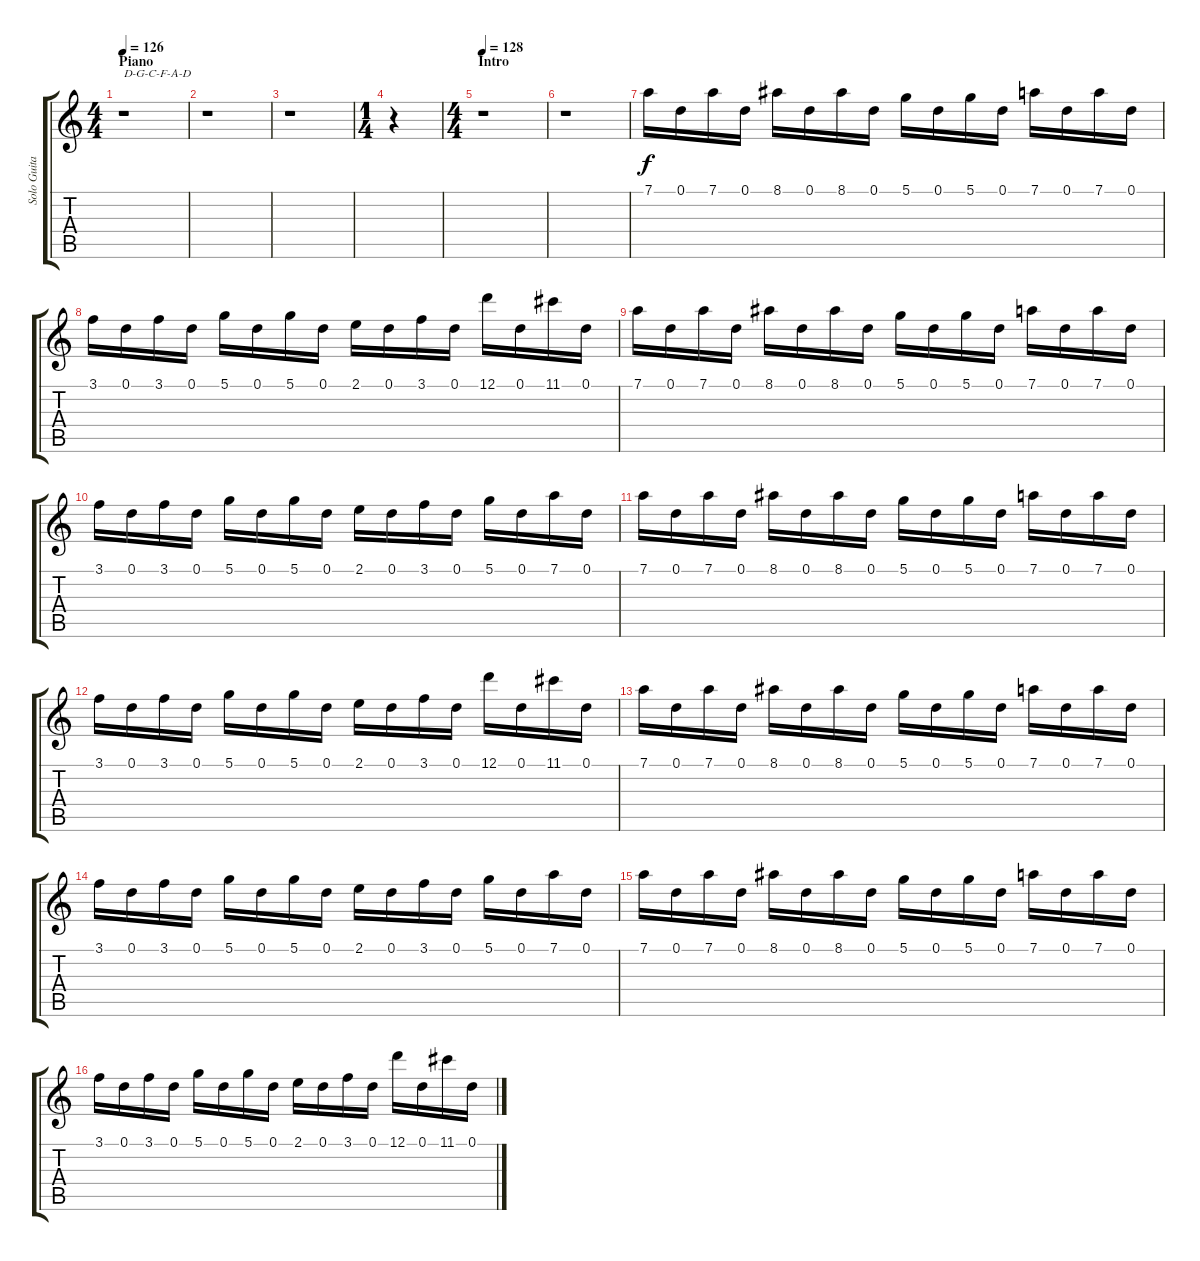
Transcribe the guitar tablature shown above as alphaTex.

\track ("Solo Guitar" "Solo Guita") {instrument distortionguitar}
\staff {score tabs}
\tuning (D4 A3 F3 C3 G2 D2) {hide}
\ts (4 4)
\section ("" "Piano")
\tempo 126
\tempo 90
\tempo 126
\clef g2
\ks c
r.1{txt "D-G-C-F-A-D" dy f instrument distortionguitar} |
r.1 |
r.1 |
\ts (1 4)
r.4 |
\ts (4 4)
\section ("" "Intro")
\tempo 128
r.1 |
r.1 |
7.1.16 0.1.16 7.1.16 0.1.16 8.1.16 0.1.16 8.1.16 0.1.16 5.1.16 0.1.16 5.1.16 0.1.16 7.1.16 0.1.16 7.1.16 0.1.16 |
3.1.16 0.1.16 3.1.16 0.1.16 5.1.16 0.1.16 5.1.16 0.1.16 2.1.16 0.1.16 3.1.16 0.1.16 12.1.16 0.1.16 11.1.16 0.1.16 |
7.1.16 0.1.16 7.1.16 0.1.16 8.1.16 0.1.16 8.1.16 0.1.16 5.1.16 0.1.16 5.1.16 0.1.16 7.1.16 0.1.16 7.1.16 0.1.16 |
3.1.16 0.1.16 3.1.16 0.1.16 5.1.16 0.1.16 5.1.16 0.1.16 2.1.16 0.1.16 3.1.16 0.1.16 5.1.16 0.1.16 7.1.16 0.1.16 |
7.1.16 0.1.16 7.1.16 0.1.16 8.1.16 0.1.16 8.1.16 0.1.16 5.1.16 0.1.16 5.1.16 0.1.16 7.1.16 0.1.16 7.1.16 0.1.16 |
3.1.16 0.1.16 3.1.16 0.1.16 5.1.16 0.1.16 5.1.16 0.1.16 2.1.16 0.1.16 3.1.16 0.1.16 12.1.16 0.1.16 11.1.16 0.1.16 |
7.1.16 0.1.16 7.1.16 0.1.16 8.1.16 0.1.16 8.1.16 0.1.16 5.1.16 0.1.16 5.1.16 0.1.16 7.1.16 0.1.16 7.1.16 0.1.16 |
3.1.16 0.1.16 3.1.16 0.1.16 5.1.16 0.1.16 5.1.16 0.1.16 2.1.16 0.1.16 3.1.16 0.1.16 5.1.16 0.1.16 7.1.16 0.1.16 |
7.1.16 0.1.16 7.1.16 0.1.16 8.1.16 0.1.16 8.1.16 0.1.16 5.1.16 0.1.16 5.1.16 0.1.16 7.1.16 0.1.16 7.1.16 0.1.16 |
3.1.16 0.1.16 3.1.16 0.1.16 5.1.16 0.1.16 5.1.16 0.1.16 2.1.16 0.1.16 3.1.16 0.1.16 12.1.16 0.1.16 11.1.16 0.1.16
